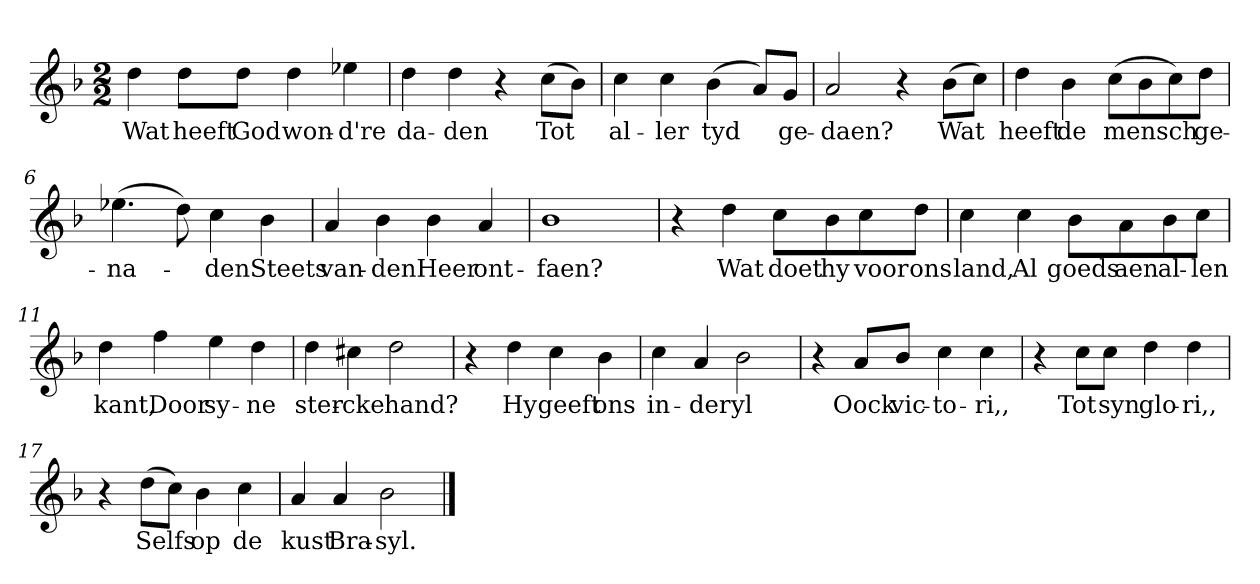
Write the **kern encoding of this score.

**kern	**text
*part1	*part1
*staff1	*staff1
*clefG2	*
*k[b-]	*
*F:	*
*M2/2	*
*MM120	*
=1	=1
4dd	Wat
8dd\L	heeft
8dd\J	God
4dd	won-
4ee-X	-d're
=2	=2
4dd	da-
4dd	-den
4r	.
(8cc\L	Tot
8b-\J)	.
=3	=3
4cc	al-
4cc	-ler
(4b-	tyd
8a/L)	.
8g/J	ge-
=4	=4
2a	-daen?
4r	.
(8b-\L	Wat
8cc\J)	.
=5	=5
4dd	heeft
4b-	de
(8cc\L	mensch
8b-\	.
8cc\)	.
8dd\J	ge-
=6	=6
(4.ee-X	-na-
8dd)	.
4cc	-den
4b-	Steets
=7	=7
4a	van-
4b-	-den
4b-	Heer
4a	ont-
=8	=8
1b-	-faen?
=9	=9
4r	.
4dd	Wat
8cc\L	doet
8b-\	hy
8cc\	voor
8dd\J	ons
=10	=10
4cc	land,
4cc	Al
8b-\L	goeds
8a\	aen
8b-\	al-
8cc\J	-len
=11	=11
4dd	kant,
4ff	Door
4ee	sy-
4dd	-ne
=12	=12
4dd	ster-
4cc#X	-cke
2dd	hand?
=13	=13
4r	.
4dd	Hy
4cc	geeft
4b-	ons
=14	=14
4cc	in-
4a	-der
2b-	yl
=15	=15
4r	.
8a/L	Oock
8b-/J	vic-
4cc	-to-
4cc	-ri,,
=16	=16
4r	.
8cc\L	Tot
8cc\J	syn
4dd	glo-
4dd	-ri,,
=17	=17
4r	.
(8dd\L	Selfs
8cc\J)	.
4b-	op
4cc	de
=18	=18
4a	kust
4a	Bra-
2b-	-syl.
==	==
*-	*-
